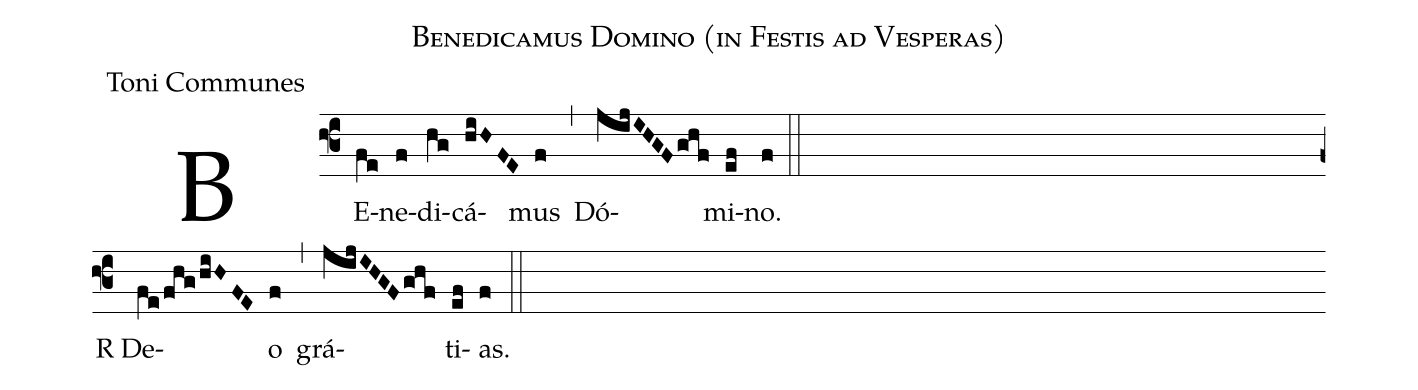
name:Benedicamus Domino (in Festis ad Vesperas);
office-part:Toni Communes;
%%
(f3)BE(fe)ne(f)di(hg)cá(hiHFE)mus(f) (,) Dó(jijIHGFghf)mi(ef)no.(f) (::Z+) <sp>R</sp> De(fe/fhg/hiHFE)o(f) (,) grá(jijIHGFghf)ti(ef)as.(f) (::)
